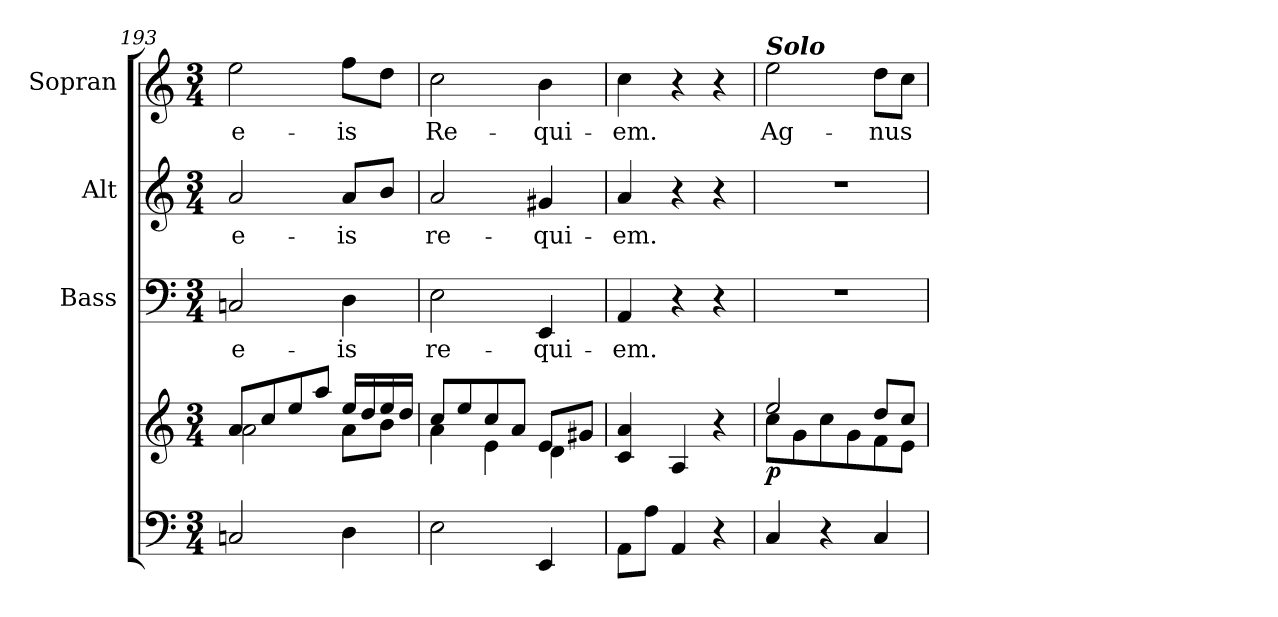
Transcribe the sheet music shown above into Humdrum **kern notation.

**kern	**kern	**dynam	**kern	**text	**kern	**text	**kern	**text
*part4	*part4	*part4	*part3	*part3	*part2	*part2	*part1	*part1
*staff5	*staff4	*staff4/5	*staff3	*staff3	*staff2	*staff2	*staff1	*staff1
*	*	*	*I"Bass	*	*I"Alt	*	*I"Sopran	*
*	*	*	*I'B.	*	*I'A.	*	*I'S.	*
!!LO:LB:g=z
*clefF4	*clefG2	*	*clefF4	*	*clefG2	*	*clefG2	*
*k[]	*k[]	*	*k[]	*	*k[]	*	*k[]	*
*C:	*C:	*	*C:	*	*C:	*	*C:	*
*M3/4	*M3/4	*	*M3/4	*	*M3/4	*	*M3/4	*
=193	=193	=193	=193	=193	=193	=193	=193	=193
*	*^	*	*	*	*	*	*	*
!	!	!	!	!	!LO:LY:b	!	!LO:LY:b	!	!LO:LY:b
2Cn/	8a/L	2a\	.	2Cn/	e-	2a/	e-	2ee\	e-
.	8cc/	.	.	.	.	.	.	.	.
.	8ee/	.	.	.	.	.	.	.	.
.	8aa/J	.	.	.	.	.	.	.	.
!	!	!	!	!	!LO:LY:b	!	!LO:LY:b	!	!LO:LY:b
4D\	16ee/LL	8a\L	.	4D\	-is	8a/L	-is	8ff\L	-is
.	16dd/	.	.	.	.	.	.	.	.
.	16ee/	8b\J	.	.	.	8b/J	.	8dd\J	.
.	16dd/JJ	.	.	.	.	.	.	.	.
=194	=194	=194	=194	=194	=194	=194	=194	=194	=194
!	!	!	!	!	!LO:LY:b	!	!LO:LY:b	!	!LO:LY:b
2E\	8cc/L	4a\	.	2E\	re-	2a/	re-	2cc\	Re-
.	8ee/	.	.	.	.	.	.	.	.
.	8cc/	4e\	.	.	.	.	.	.	.
.	8a/J	.	.	.	.	.	.	.	.
!	!	!	!	!	!LO:LY:b	!	!LO:LY:b	!	!LO:LY:b
4EE/	8e/L	4d\	.	4EE/	-qui-	4g#X/	-qui-	4b\	-qui-
.	8g#X/J	.	.	.	.	.	.	.	.
*	*v	*v	*	*	*	*	*	*	*
=195	=195	=195	=195	=195	=195	=195	=195	=195
!	!	!	!	!LO:LY:b	!	!LO:LY:b	!	!LO:LY:b
8AA\L	4c/ 4a/	.	4AA/	-em.	4a/	-em.	4cc\	-em.
8A\J	.	.	.	.	.	.	.	.
4AA/	4A/	.	4r	.	4r	.	4r	.
4r	4r	.	4r	.	4r	.	4r	.
=196	=196	=196	=196	=196	=196	=196	=196	=196
*	*^	*	*	*	*	*	*	*
!	!	!	!	!	!	!	!	!LO:TX:a:Bi:t=Solo	!
!	!	!	!LO:DY:b	!	!	!	!	!	!LO:LY:b
4C/	2ee/	8cc\L	p	2.r	.	2.r	.	2ee\	Ag-
.	.	8g\	.	.	.	.	.	.	.
4r	.	8cc\	.	.	.	.	.	.	.
.	.	8g\	.	.	.	.	.	.	.
!	!	!	!	!	!	!	!	!	!LO:LY:b
4C/	8dd/L	8f\	.	.	.	.	.	8dd\L	-nus
.	8cc/J	8e\J	.	.	.	.	.	8cc\J	.
*	*v	*v	*	*	*	*	*	*	*
=	=	=	=	=	=	=	=	=
*-	*-	*-	*-	*-	*-	*-	*-	*-
